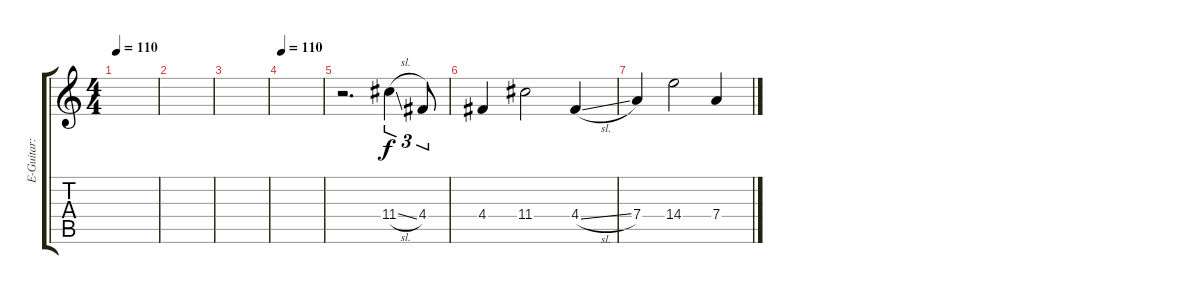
\track ("E-Guitar: Fill" "E-Guitar: ") {instrument overdrivenguitar}
\staff {score tabs}
\tuning (E4 B3 G3 D3 A2 E2) {hide}
\ts (4 4)
\tempo 110
\clef g2
\ks c
|
|
|
\tempo 110
|
r.2{d volume 9} 11.4{sl}.4{tu (3 2)} 4.4.8{tu (3 2)} |
4.4.4 11.4.2 4.4{sl}.4 |
7.4.4 14.4.2 7.4.4
